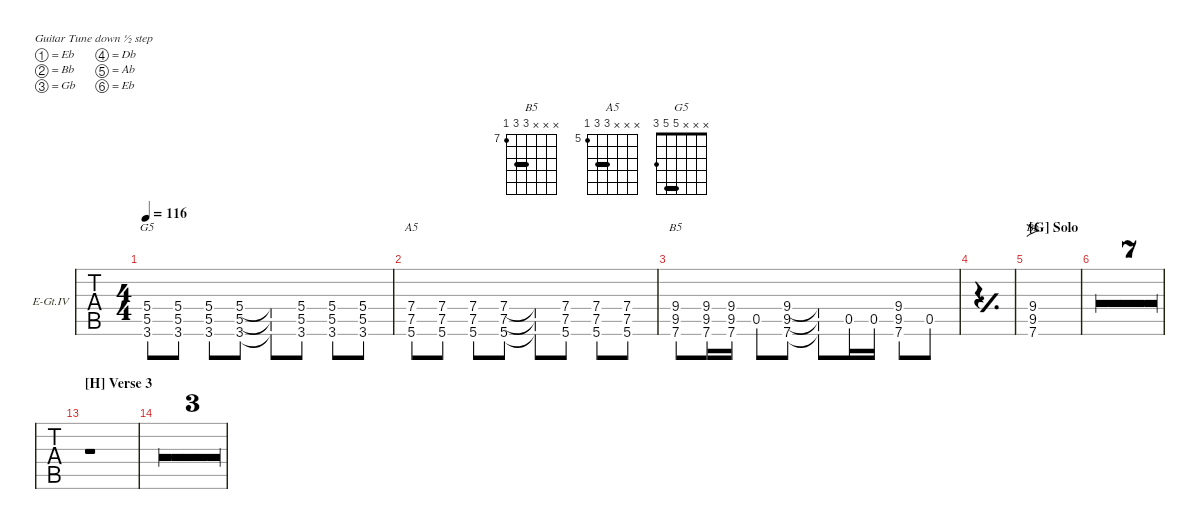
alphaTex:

\hideDynamics
\bracketExtendMode nobrackets
\firstSystemTrackNameOrientation horizontal
\otherSystemsTrackNameOrientation horizontal
\track ("E.Guitar IV (Right)" "E-Gt.IV") {multiBarRest instrument distortionguitar}
\staff {tabs}
\tuning (Eb4 Bb3 Gb3 Db3 Ab2 Eb2)
\chord ("B5" x x x 9 9 7) {firstfret 7 barre 9}
\chord ("A5" x x x 7 7 5) {firstfret 5 barre 7}
\chord ("G5" x x x 5 5 3) {barre 5}
\ts (4 4)
\tempo 116
\clef g2
\ks db
(3.6 5.5 5.4).8{ch "G5" dy f} (3.6 5.5 5.4).8 (3.6 5.5 5.4).8 (3.6 5.5 5.4).8 (3.6{t} 5.5{t} 5.4{t}).8 (3.6 5.5 5.4).8 (3.6 5.5 5.4).8 (3.6 5.5 5.4).8 |
(5.6 7.5 7.4).8{ch "A5"} (5.6 7.5 7.4).8 (5.6 7.5 7.4).8 (5.6 7.5 7.4).8 (5.6{t} 7.5{t} 7.4{t}).8 (5.6 7.5 7.4).8 (5.6 7.5 7.4).8 (5.6 7.5 7.4).8 |
(7.6 9.5 9.4).8{ch "B5"} (7.6 9.5 9.4).16 (7.6 9.5 9.4).16 0.5.8 (7.6 9.5 9.4).8 (9.4{t} 9.5{t} 7.6{t}).8 0.5.16 0.5.16 (7.6 9.5 9.4).8 0.5.8 |
\simile simple
|
\section ("G" "Solo")
\simile none
(7.6 9.5 9.4).1{fo ch "B5" beam merge} |
r.1 |
r.1 |
r.1 |
r.1 |
r.1 |
r.1 |
r.1 |
\section ("H" "Verse 3")
r.1 |
r.1 |
r.1 |
r.1
